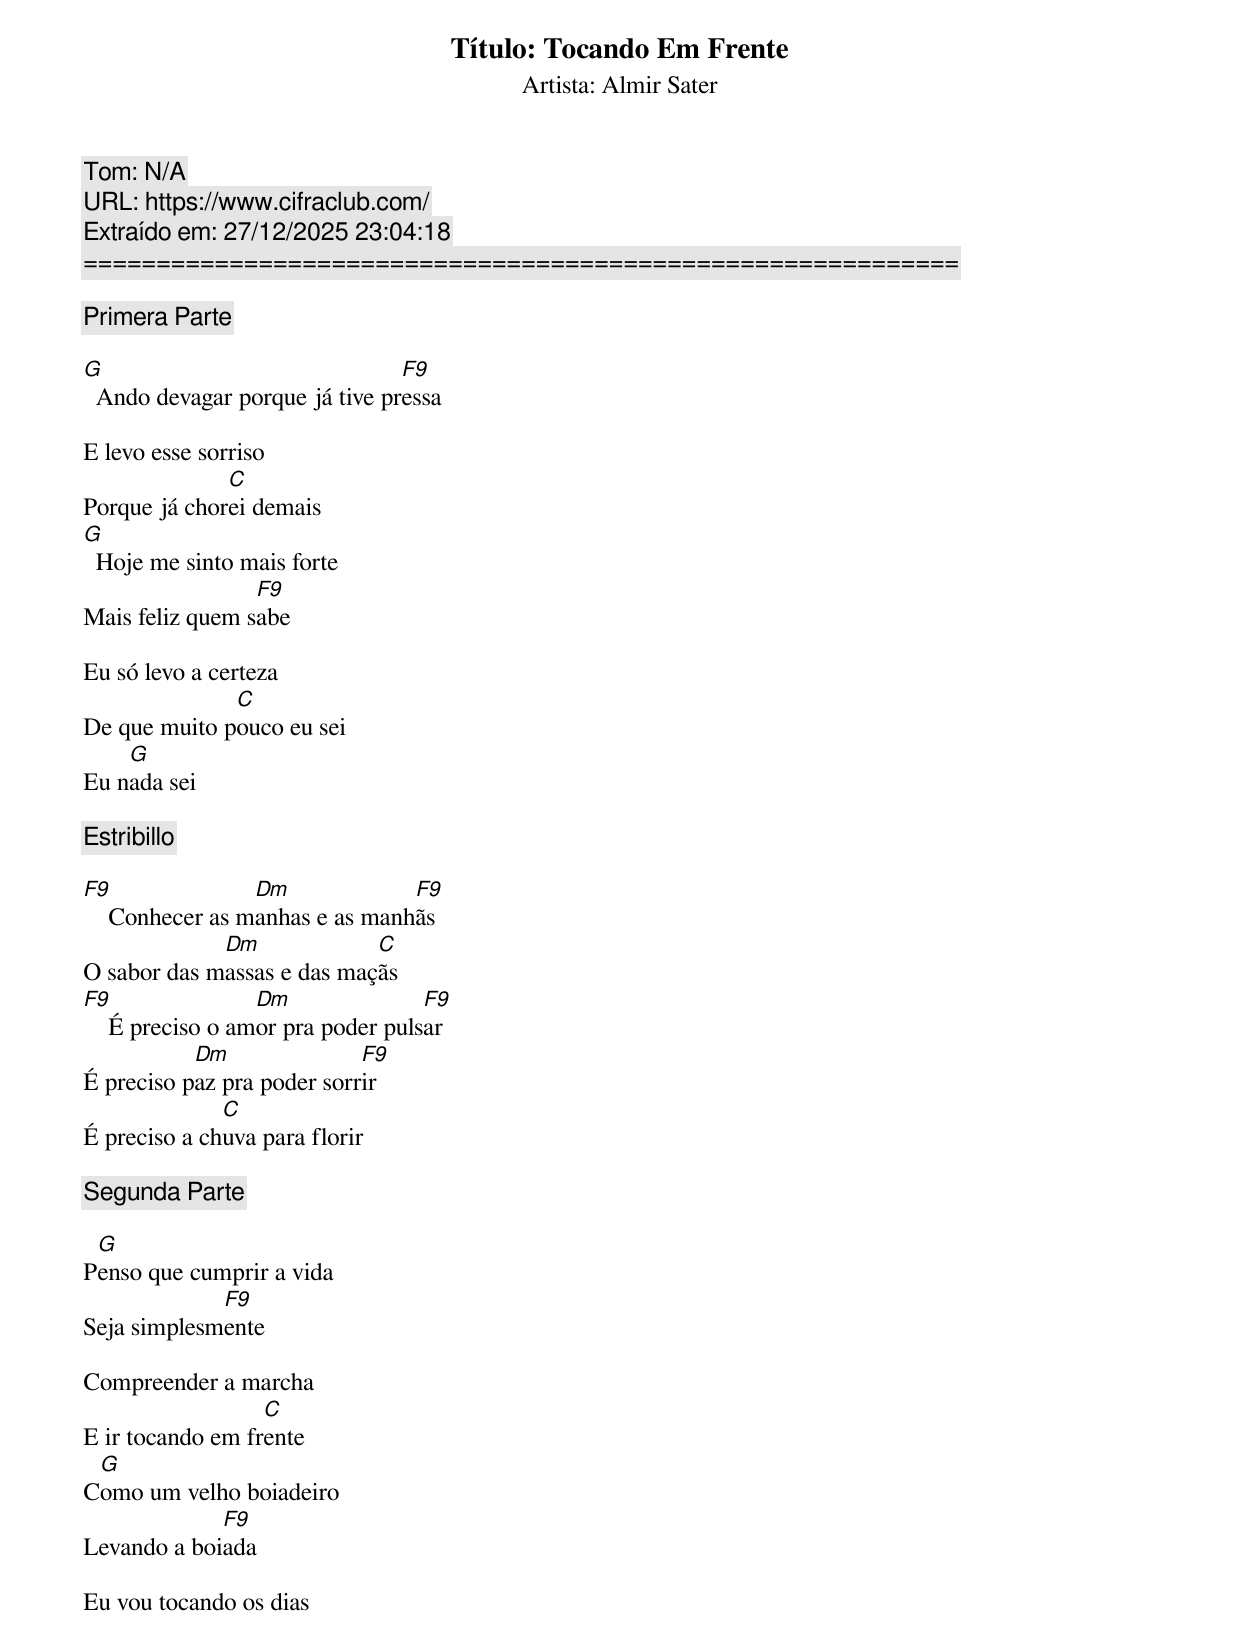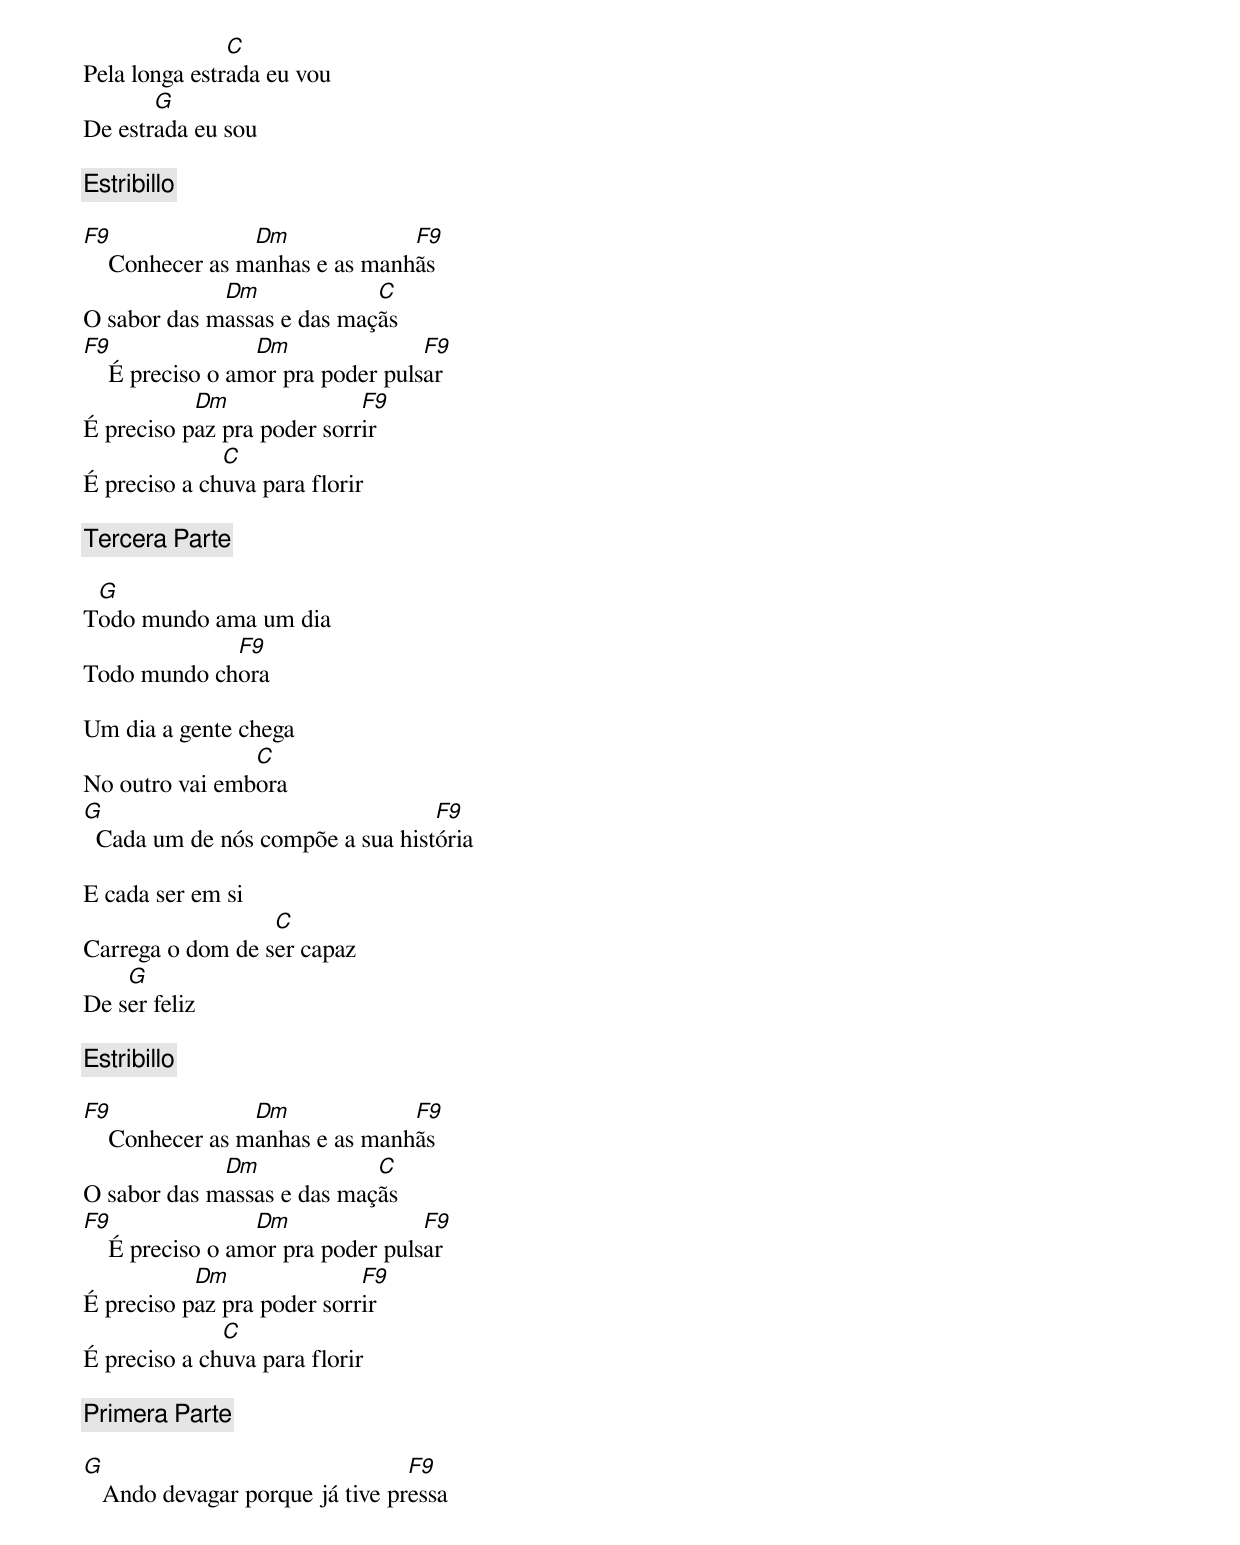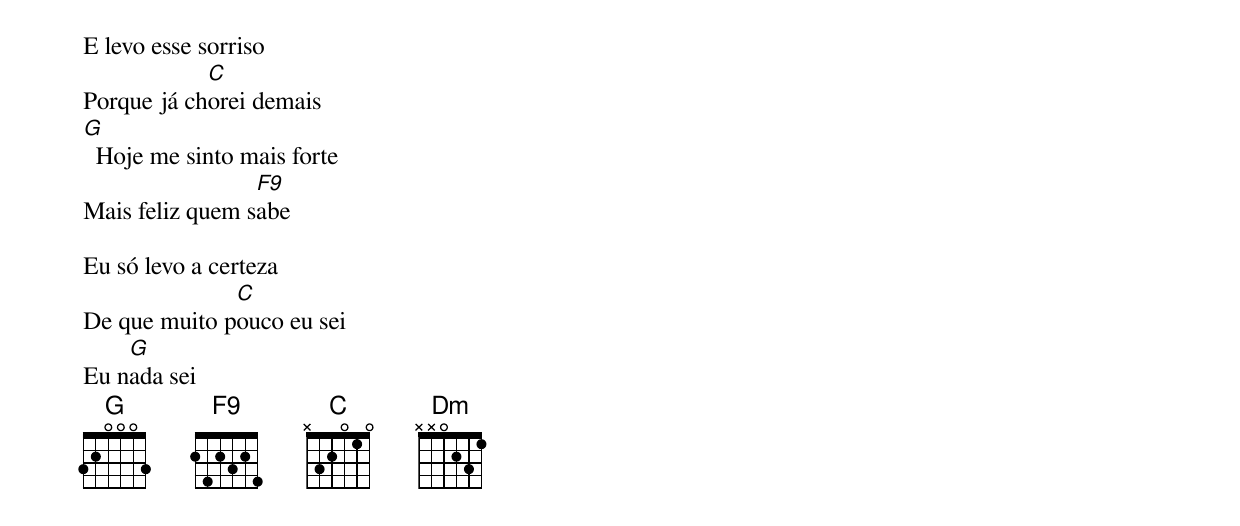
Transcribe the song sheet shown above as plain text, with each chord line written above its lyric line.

Título: Tocando Em Frente
Artista: Almir Sater
Tom: N/A
URL: https://www.cifraclub.com/
Extraído em: 27/12/2025 23:04:18
============================================================

[Primera Parte]

G                               F9
  Ando devagar porque já tive pressa

E levo esse sorriso
              C
Porque já chorei demais
G
  Hoje me sinto mais forte
                 F9
Mais feliz quem sabe

Eu só levo a certeza
              C
De que muito pouco eu sei
    G
Eu nada sei

[Estribillo]

F9               Dm             F9
    Conhecer as manhas e as manhãs
             Dm             C
O sabor das massas e das maçãs
F9                Dm               F9
    É preciso o amor pra poder pulsar
           Dm               F9
É preciso paz pra poder sorrir
              C
É preciso a chuva para florir

[Segunda Parte]

 G
Penso que cumprir a vida
             F9
Seja simplesmente

Compreender a marcha
                  C
E ir tocando em frente
 G
Como um velho boiadeiro
             F9
Levando a boiada

Eu vou tocando os dias
               C
Pela longa estrada eu vou
       G
De estrada eu sou

[Estribillo]

F9               Dm             F9
    Conhecer as manhas e as manhãs
             Dm             C
O sabor das massas e das maçãs
F9                Dm               F9
    É preciso o amor pra poder pulsar
           Dm               F9
É preciso paz pra poder sorrir
              C
É preciso a chuva para florir

[Tercera Parte]

 G
Todo mundo ama um dia
             F9
Todo mundo chora

Um dia a gente chega
                C
No outro vai embora
G                                 F9
  Cada um de nós compõe a sua história

E cada ser em si
                  C
Carrega o dom de ser capaz
    G
De ser feliz

[Estribillo]

F9               Dm             F9
    Conhecer as manhas e as manhãs
             Dm             C
O sabor das massas e das maçãs
F9                Dm               F9
    É preciso o amor pra poder pulsar
           Dm               F9
É preciso paz pra poder sorrir
              C
É preciso a chuva para florir

[Primera Parte]

G                                F9
   Ando devagar porque já tive pressa

E levo esse sorriso
            C
Porque já chorei demais
G
  Hoje me sinto mais forte
                 F9
Mais feliz quem sabe

Eu só levo a certeza
              C
De que muito pouco eu sei
    G
Eu nada sei
